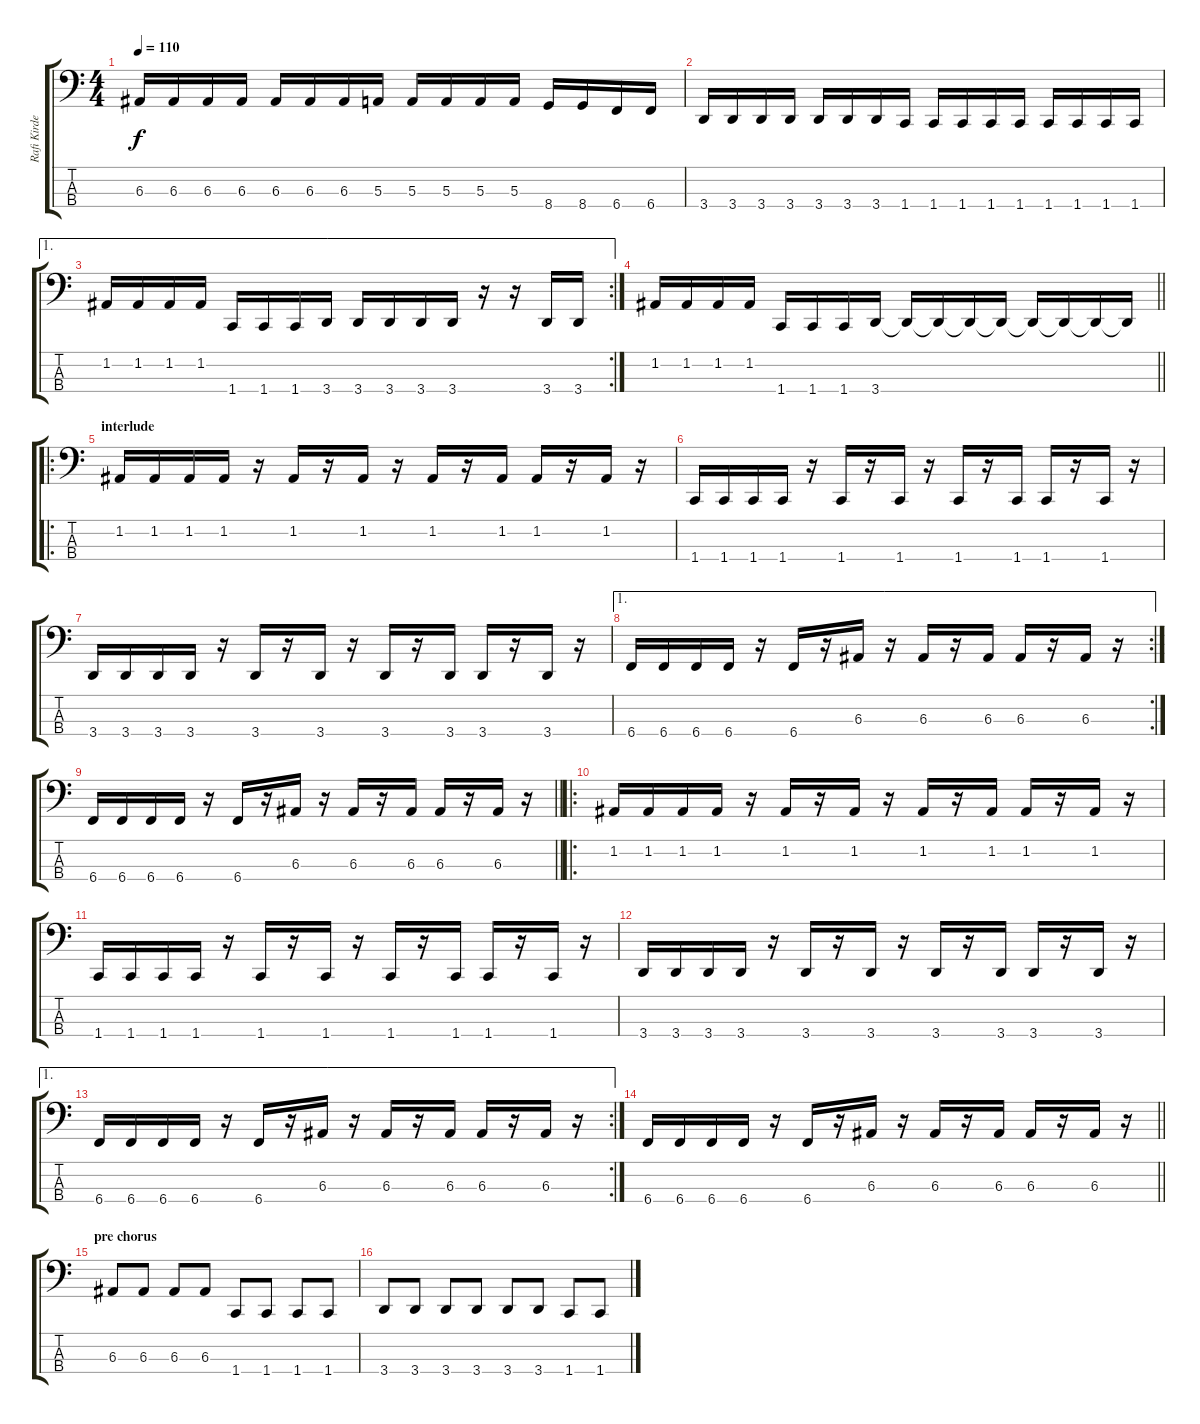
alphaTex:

\track ("Rafi Kirder" "Rafi Kirde") {instrument electricbasspick}
\staff {score tabs}
\tuning (D2 A1 E1 B0) {hide}
\ts (4 4)
\tempo 110
\clef f4
\ks c
6.3.16{dy f} 6.3.16 6.3.16 6.3.16 6.3.16 6.3.16 6.3.16 5.3.16 5.3.16 5.3.16 5.3.16 5.3.16 8.4.16 8.4.16 6.4.16 6.4.16 |
3.4.16 3.4.16 3.4.16 3.4.16 3.4.16 3.4.16 3.4.16 1.4.16 1.4.16 1.4.16 1.4.16 1.4.16 1.4.16 1.4.16 1.4.16 1.4.16 |
\ae 1
\rc 2
1.2.16 1.2.16 1.2.16 1.2.16 1.4.16 1.4.16 1.4.16 3.4.16 3.4.16 3.4.16 3.4.16 3.4.16 r.16 r.16 3.4.16 3.4.16 |
\barLineRight lightlight
1.2.16 1.2.16 1.2.16 1.2.16 1.4.16 1.4.16 1.4.16 3.4.16 3.4{t}.16 3.4{t}.16 3.4{t}.16 3.4{t}.16 3.4{t}.16 3.4{t}.16 3.4{t}.16 3.4{t}.16 |
\ro
\section ("" "interlude")
1.2.16 1.2.16 1.2.16 1.2.16 r.16 1.2.16 r.16 1.2.16 r.16 1.2.16 r.16 1.2.16 1.2.16 r.16 1.2.16 r.16 |
1.4.16 1.4.16 1.4.16 1.4.16 r.16 1.4.16 r.16 1.4.16 r.16 1.4.16 r.16 1.4.16 1.4.16 r.16 1.4.16 r.16 |
3.4.16 3.4.16 3.4.16 3.4.16 r.16 3.4.16 r.16 3.4.16 r.16 3.4.16 r.16 3.4.16 3.4.16 r.16 3.4.16 r.16 |
\ae 1
\rc 2
6.4.16 6.4.16 6.4.16 6.4.16 r.16 6.4.16 r.16 6.3.16 r.16 6.3.16 r.16 6.3.16 6.3.16 r.16 6.3.16 r.16 |
\barLineRight lightlight
6.4.16 6.4.16 6.4.16 6.4.16 r.16 6.4.16 r.16 6.3.16 r.16 6.3.16 r.16 6.3.16 6.3.16 r.16 6.3.16 r.16 |
\ro
\section ("" "")
1.2.16 1.2.16 1.2.16 1.2.16 r.16 1.2.16 r.16 1.2.16 r.16 1.2.16 r.16 1.2.16 1.2.16 r.16 1.2.16 r.16 |
1.4.16 1.4.16 1.4.16 1.4.16 r.16 1.4.16 r.16 1.4.16 r.16 1.4.16 r.16 1.4.16 1.4.16 r.16 1.4.16 r.16 |
3.4.16 3.4.16 3.4.16 3.4.16 r.16 3.4.16 r.16 3.4.16 r.16 3.4.16 r.16 3.4.16 3.4.16 r.16 3.4.16 r.16 |
\ae 1
\rc 2
6.4.16 6.4.16 6.4.16 6.4.16 r.16 6.4.16 r.16 6.3.16 r.16 6.3.16 r.16 6.3.16 6.3.16 r.16 6.3.16 r.16 |
\barLineRight lightlight
6.4.16 6.4.16 6.4.16 6.4.16 r.16 6.4.16 r.16 6.3.16 r.16 6.3.16 r.16 6.3.16 6.3.16 r.16 6.3.16 r.16 |
\section ("" "pre chorus")
6.3.8 6.3.8 6.3.8 6.3.8 1.4.8 1.4.8 1.4.8 1.4.8 |
3.4.8 3.4.8 3.4.8 3.4.8 3.4.8 3.4.8 1.4.8 1.4.8
